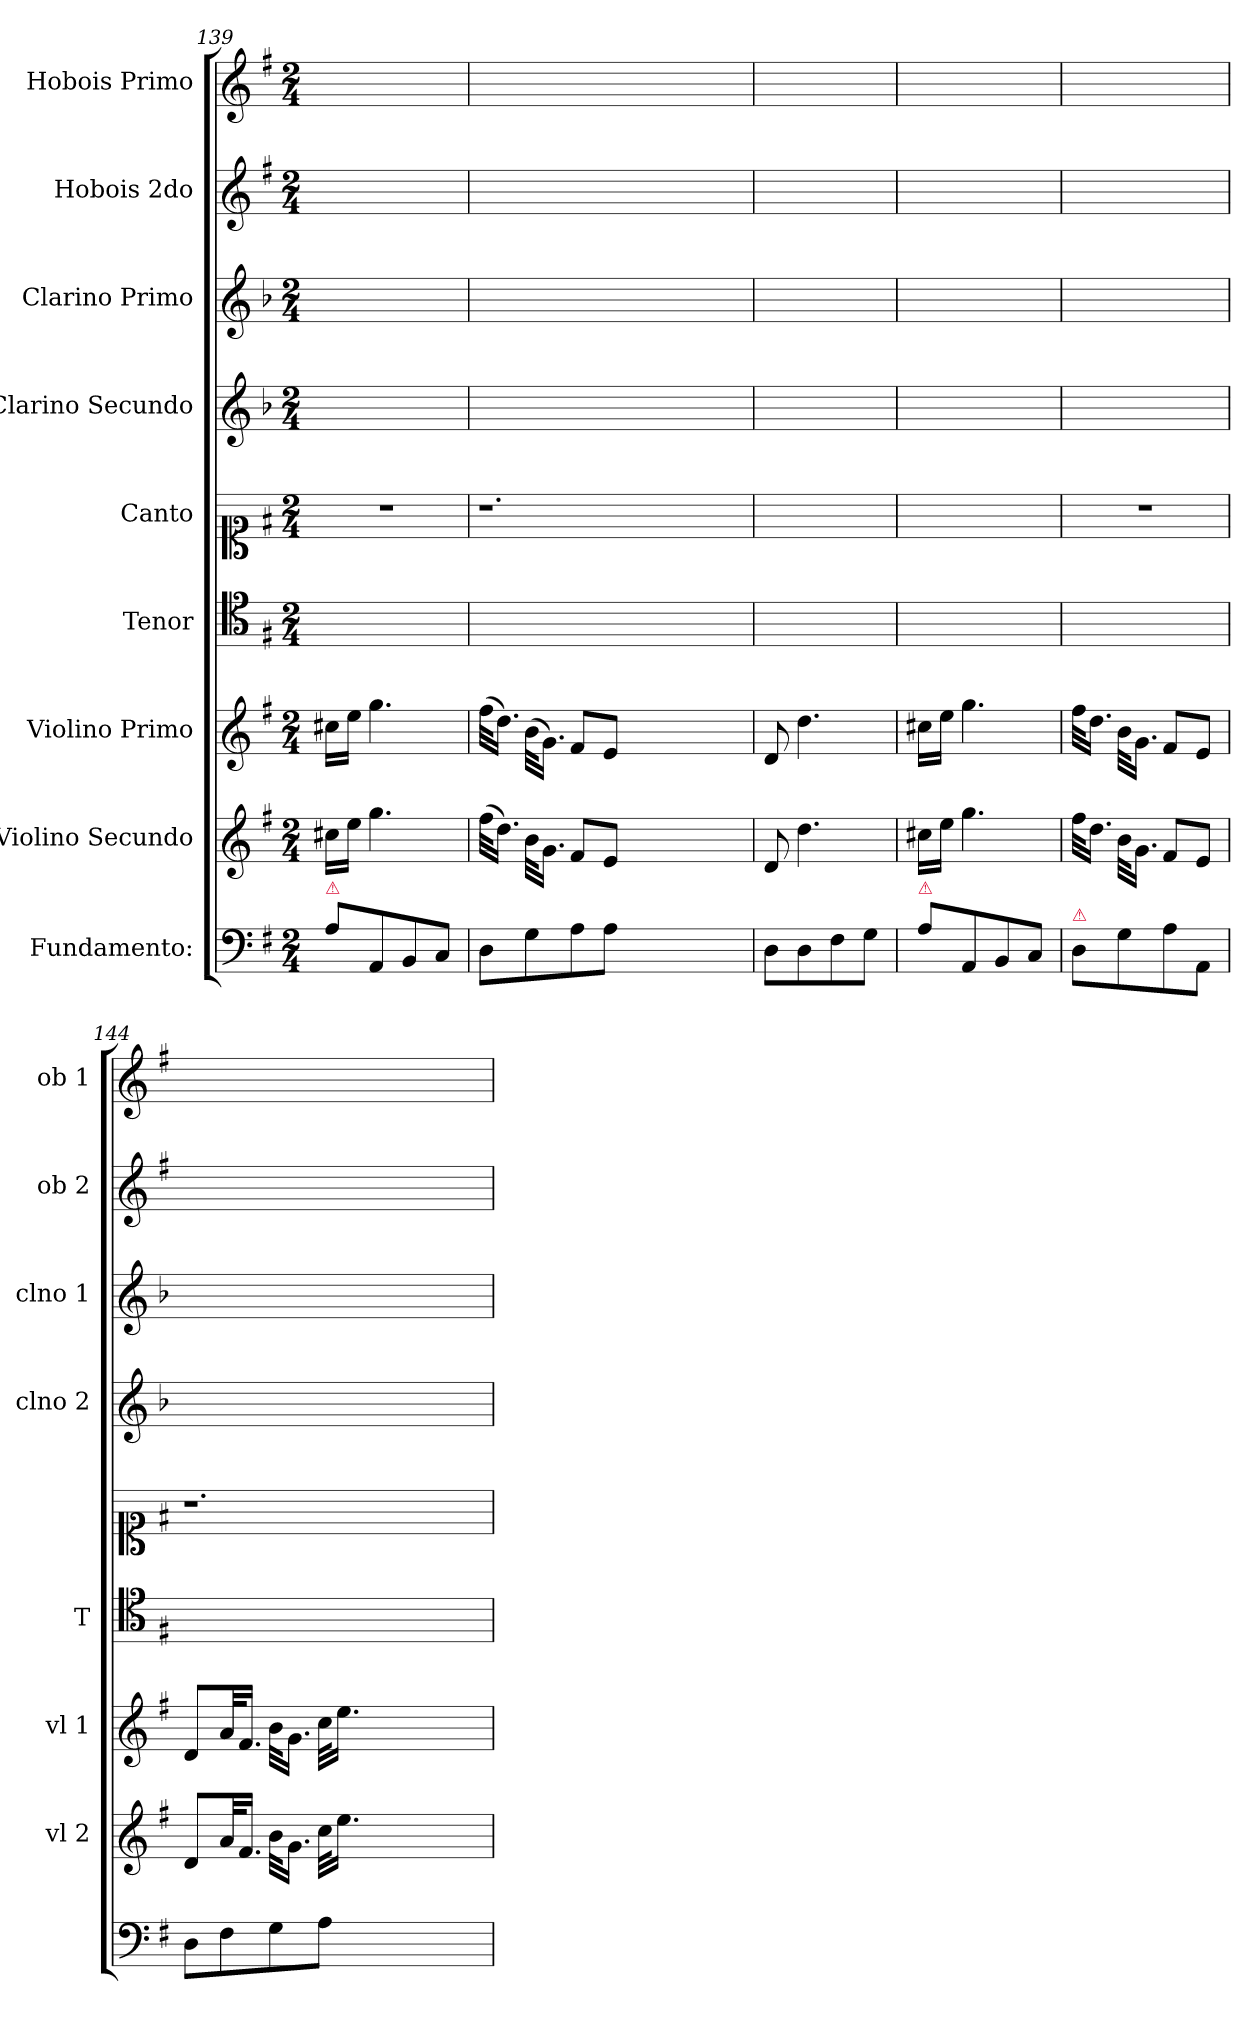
**kern	**kern	**kern	**kern	**kern	**kern	**kern	**kern	**kern
*part9	*part8	*part7	*part6	*part5	*part4	*part3	*part2	*part1
*staff9	*staff8	*staff7	*staff6	*staff5	*staff4	*staff3	*staff2	*staff1
*I"Fundamento:	*I"Violino Secundo	*I"Violino Primo	*I"Tenor	*I"Canto	*I"Clarino Secundo	*I"Clarino Primo	*I"Hobois 2do	*I"Hobois Primo
*	*I'vl 2	*I'vl 1	*I'T	*	*I'clno 2	*I'clno 1	*I'ob 2	*I'ob 1
*clefF4	*clefG2	*clefG2	*clefC4	*clefC1	*clefG2	*clefG2	*clefG2	*clefG2
*	*	*	*	*	*ITrd-1c-2	*ITrd-1c-2	*	*
*k[f#]	*k[f#]	*k[f#]	*k[f#]	*k[f#]	*k[f#]	*k[f#]	*k[f#]	*k[f#]
*M2/4	*M2/4	*M2/4	*M2/4	*M2/4	*M2/4	*M2/4	*M2/4	*M2/4
=139	=139	=139	=139	=139	=139	=139	=139	=139
!LO:TX:a:color=crimson:t=⚠	!	!	!	!	!	!	!	!
8A\L	16cc#X\LL	16cc#X\LL	2ryy	2r	2ryy	2ryy	2ryy	2ryy
.	16ee\JJ	16ee\JJ	.	.	.	.	.	.
8AA/	4.gg\	4.gg\	.	.	.	.	.	.
8BB/	.	.	.	.	.	.	.	.
8C/J	.	.	.	.	.	.	.	.
=140	=140	=140	=140	=140	=140	=140	=140	=140
8D\L	(>32ff#\KLL	(>32ff#\KLL	2ryy	1.r	2ryy	2ryy	2ryy	2ryy
.	16.dd\JJ)	16.dd\JJ)	.	.	.	.	.	.
8G\	32b\KLL	(>32b\KLL	.	.	.	.	.	.
.	16.g\JJ	16.g\JJ)	.	.	.	.	.	.
8A\	8f#/L	8f#/L	.	.	.	.	.	.
8A\J	8e/J	8e/J	.	.	.	.	.	.
1ryy	1ryy	1ryy	1ryy	.	1ryy	1ryy	1ryy	1ryy
=141	=141	=141	=141	=141	=141	=141	=141	=141
8D\L	8d/	8d/	2ryy	2ryy	2ryy	2ryy	2ryy	2ryy
8D\	4.dd\	4.dd\	.	.	.	.	.	.
8F#\	.	.	.	.	.	.	.	.
8G\J	.	.	.	.	.	.	.	.
=142	=142	=142	=142	=142	=142	=142	=142	=142
!LO:TX:a:color=crimson:t=⚠	!	!	!	!	!	!	!	!
8A\L	16cc#X\LL	16cc#X\LL	2ryy	2ryy	2ryy	2ryy	2ryy	2ryy
.	16ee\JJ	16ee\JJ	.	.	.	.	.	.
8AA/	4.gg\	4.gg\	.	.	.	.	.	.
8BB/	.	.	.	.	.	.	.	.
8C/J	.	.	.	.	.	.	.	.
=143	=143	=143	=143	=143	=143	=143	=143	=143
!LO:TX:a:color=crimson:t=⚠	!	!	!	!	!	!	!	!
8D\L	32ff#\KLL	32ff#\KLL	2ryy	2r	2ryy	2ryy	2ryy	2ryy
.	16.dd\JJ	16.dd\JJ	.	.	.	.	.	.
8G\	32b\KLL	32b\KLL	.	.	.	.	.	.
.	16.g\JJ	16.g\JJ	.	.	.	.	.	.
8A\	8f#/L	8f#/L	.	.	.	.	.	.
8AA/J	8e/J	8e/J	.	.	.	.	.	.
=144	=144	=144	=144	=144	=144	=144	=144	=144
8D\L	8d/L	8d/L	2ryy	1.r	2ryy	2ryy	2ryy	2ryy
8F#\	32a/KL	32a/KL	.	.	.	.	.	.
.	16.f#/JJ	16.f#/JJ	.	.	.	.	.	.
8G\	32b\KLL	32b\KLL	.	.	.	.	.	.
.	16.g\JJ	16.g\JJ	.	.	.	.	.	.
8A\J	32cc\KLL	32cc\KLL	.	.	.	.	.	.
.	16.ee\JJ	16.ee\JJ	.	.	.	.	.	.
1ryy	1ryy	1ryy	1ryy	.	1ryy	1ryy	1ryy	1ryy
=	=	=	=	=	=	=	=	=
*-	*-	*-	*-	*-	*-	*-	*-	*-
